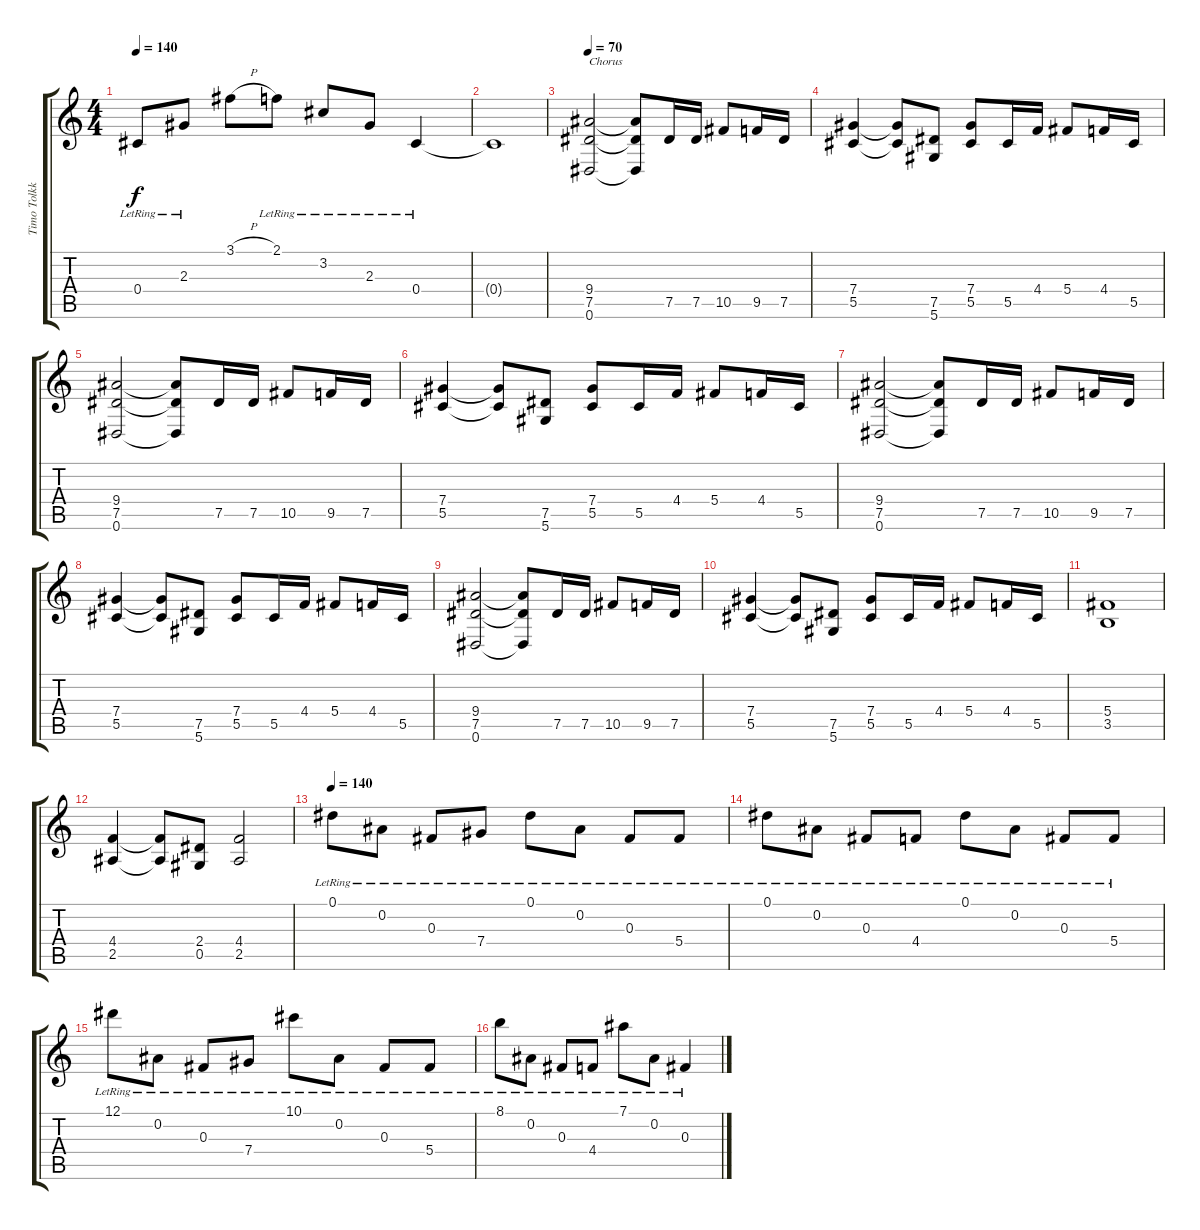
\track ("Timo Tolkki (Guitar)" "Timo Tolkk") {instrument acousticguitarnylon}
\staff {score tabs}
\tuning (Eb4 Bb3 Gb3 Db3 Ab2 Eb2) {hide}
\ts (4 4)
\tempo 140
\clef g2
\ks c
0.4{lr}.8{dy f} 2.3{lr}.8 3.1{h}.8 2.1{lr}.8 3.2{lr}.8 2.3{lr}.8 0.4{lr}.4 |
0.4{t}.1 |
\tempo 70
(9.4 7.5 0.6).2{txt "Chorus" instrument distortionguitar} (9.4{t} 7.5{t} 0.6{t}).8 7.5.16 7.5.16 10.5.8 9.5.16 7.5.16 |
(7.4 5.5).4 (7.4{t} 5.5{t}).8 (7.5 5.6).8 (7.4 5.5).8 5.5.16 4.4.16 5.4.8 4.4.16 5.5.16 |
(9.4 7.5 0.6).2 (9.4{t} 7.5{t} 0.6{t}).8 7.5.16 7.5.16 10.5.8 9.5.16 7.5.16 |
(7.4 5.5).4 (7.4{t} 5.5{t}).8 (7.5 5.6).8 (7.4 5.5).8 5.5.16 4.4.16 5.4.8 4.4.16 5.5.16 |
(9.4 7.5 0.6).2 (9.4{t} 7.5{t} 0.6{t}).8 7.5.16 7.5.16 10.5.8 9.5.16 7.5.16 |
(7.4 5.5).4 (7.4{t} 5.5{t}).8 (7.5 5.6).8 (7.4 5.5).8 5.5.16 4.4.16 5.4.8 4.4.16 5.5.16 |
(9.4 7.5 0.6).2 (9.4{t} 7.5{t} 0.6{t}).8 7.5.16 7.5.16 10.5.8 9.5.16 7.5.16 |
(7.4 5.5).4 (7.4{t} 5.5{t}).8 (7.5 5.6).8 (7.4 5.5).8 5.5.16 4.4.16 5.4.8 4.4.16 5.5.16 |
(5.4 3.5).1 |
(4.4 2.5).4 (4.4{t} 2.5{t}).8 (2.4 0.5).8 (4.4 2.5).2 |
\tempo 140
0.1{lr}.8{instrument acousticguitarnylon} 0.2{lr}.8 0.3{lr}.8 7.4{lr}.8 0.1{lr}.8 0.2{lr}.8 0.3{lr}.8 5.4{lr}.8 |
0.1{lr}.8 0.2{lr}.8 0.3{lr}.8 4.4{lr}.8 0.1{lr}.8 0.2{lr}.8 0.3{lr}.8 5.4{lr}.8 |
12.1{lr}.8 0.2{lr}.8 0.3{lr}.8 7.4{lr}.8 10.1{lr}.8 0.2{lr}.8 0.3{lr}.8 5.4{lr}.8 |
8.1{lr}.8 0.2{lr}.8 0.3{lr}.8 4.4{lr}.8 7.1{lr}.8 0.2{lr}.8 0.3{lr}.4
